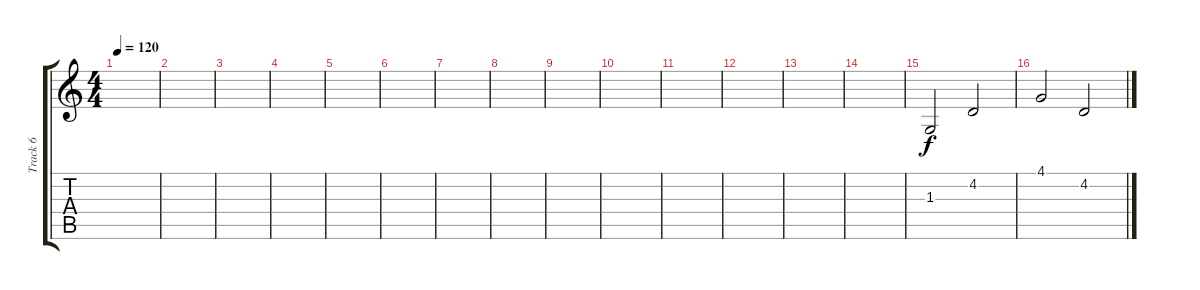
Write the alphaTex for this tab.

\track ("Track 6" "Track 6") {instrument stringensemble1}
\staff {score tabs}
\tuning (Eb4 Bb3 Gb3 Db3 Ab2 Eb2) {hide}
\ts (4 4)
\tempo 120
\clef g2
\ks c
|
|
|
|
|
|
|
|
|
|
|
|
|
|
1.3.2 4.2.2 |
4.1.2 4.2.2
